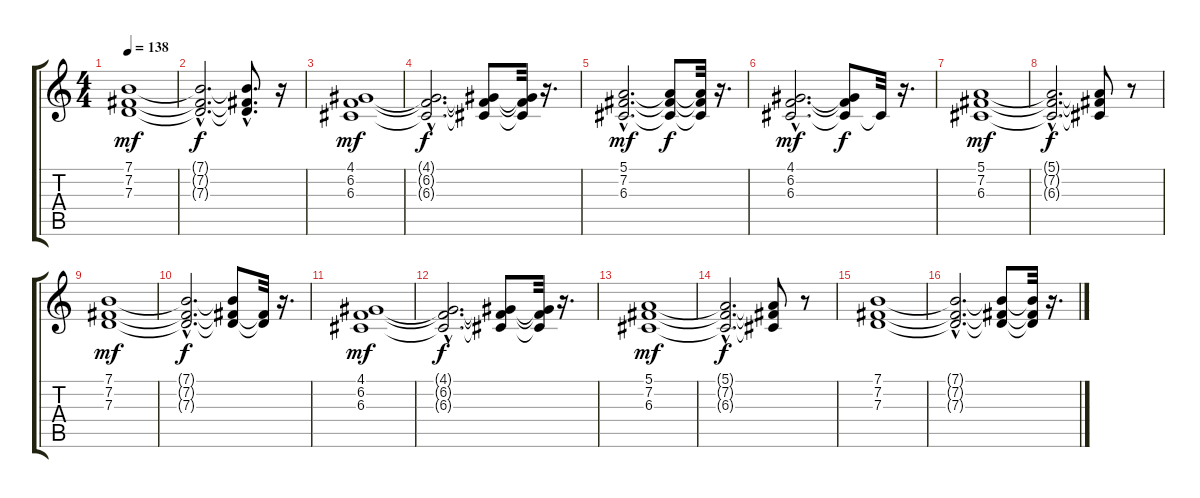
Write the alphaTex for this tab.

\track "" {instrument stringensemble2}
\staff {score tabs}
\tuning (E4 B3 G3 D3 A2 E2) {hide}
\ts (4 4)
\tempo 138
\clef g2
\ks c
(7.1 7.2 7.3).1{dy mf} |
(7.1{hac t} 7.2{hac t} 7.3{hac t}).2{d dy f} (7.1{t} 7.2{hac t} 7.3{hac t}).8{d} r.16 |
(4.1 6.2 6.3).1{dy mf} |
(4.1{hac t} 6.2{hac t} 6.3{hac t}).2{d dy f} (4.1{t} 6.2{t} 6.3{t}).8 (4.1{t} 6.2{t} 6.3{t}).32 r.16{d} |
(5.1{hac} 7.2{hac} 6.3{hac}).2{d dy mf} (5.1{t} 7.2{t} 6.3{t}).8{dy f} (5.1{t} 7.2{t} 6.3{t}).32 r.16{d} |
(4.1{hac} 6.2{hac} 6.3{hac}).2{d dy mf} (4.1{t} 6.2{t} 6.3{t}).8{dy f} 6.3{t}.32 r.16{d} |
(5.1 7.2 6.3).1{dy mf} |
(5.1{hac t} 7.2{hac t} 6.3{hac t}).2{d dy f} (5.1{t} 7.2{t} 6.3{t}).8 r.8 |
(7.1 7.2 7.3).1{dy mf} |
(7.1{hac t} 7.2{hac t} 7.3{hac t}).2{d dy f} (7.1{t} 7.2{t} 7.3{t}).8 (7.2{t} 7.3{t}).32 r.16{d} |
(4.1 6.2 6.3).1{dy mf} |
(4.1{hac t} 6.2{hac t} 6.3{hac t}).2{d dy f} (4.1{t} 6.2{t} 6.3{t}).8 (4.1{t} 6.2{t} 6.3{t}).32 r.16{d} |
(5.1 7.2 6.3).1{dy mf} |
(5.1{hac t} 7.2{hac t} 6.3{hac t}).2{d dy f} (5.1{t} 7.2{t} 6.3{t}).8 r.8 |
(7.1 7.2 7.3).1 |
(7.1{hac t} 7.2{hac t} 7.3{hac t}).2{d} (7.1{t} 7.2{t} 7.3{t}).8 (7.1{t} 7.2{t} 7.3{t}).32 r.16{d}
